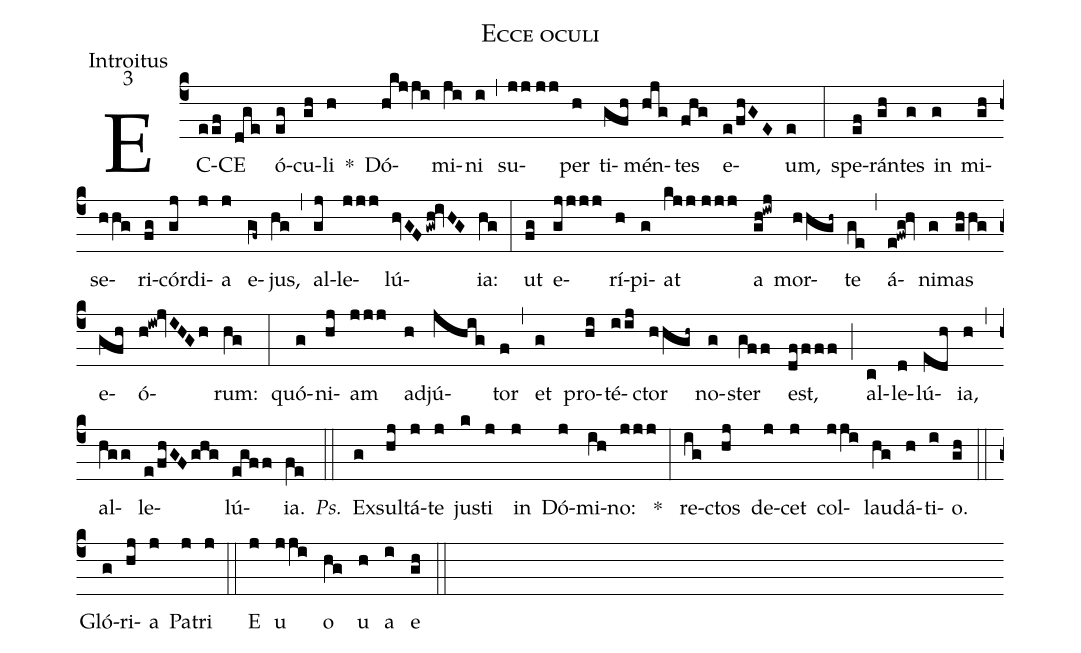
name:Ecce oculi;
office-part:Introitus;
mode:3;
%%
(c4) EC(eef)CE(dge) ó(eg)cu(gh)li(h) *() Dó(hkjji)mi(ji)ni(i) (,) su(jj//jj)per(h) ti(gfh)mén(hjg)tes(fhg) e(e/fhGE)um,(e) (:) spe(ef)rán(gh)tes(g) in(g) mi(gh)se(hhg)ri(fg)cór(gj)di(j)a(j) e(gf~)jus,(hg) (,) al(gj)le(jjj)lú(hvGFgwh!ivHG)ia:(hg) (:) ut(fg) e(gjjjj)rí(h)pi(g)at(kjj//jjj) a(gh!iwj) mor(hhgh~)te(ge) (,) á(e!fwg!hv)ni(g)mas(ghhg) e(gfh)ó(h!iw!jvIHGh)rum:(hg) (:) quó(g)ni(hj)am(jjj) ad(h)jú(jhig)tor(f) (,) et(g) pro(hi)té(iij)ctor(hhgh~) no(g)ster(gff) est,(dffff) (;) al(c)le(d)lú(edh)ia,(h) (,) al(hgg)le(e/fhGF/ghg)lú(egff)ia.(fe) <i>Ps.</i>(::) Ex(g)sul(hj)tá(j)te(j) ju(k)sti(j) in(j) Dó(j)mi(ih)no:(jjj) *(:) re(ig)ctos(hj) de(j)cet(j) col(jji)lau(hg)dá(h)ti(i)o.(gh) (::) Gló(g)ri(hj)a(j) Pa(j)tri(j) (::) E(j) u(jji) o(hg) u(h) a(i) e(gh) (::)
